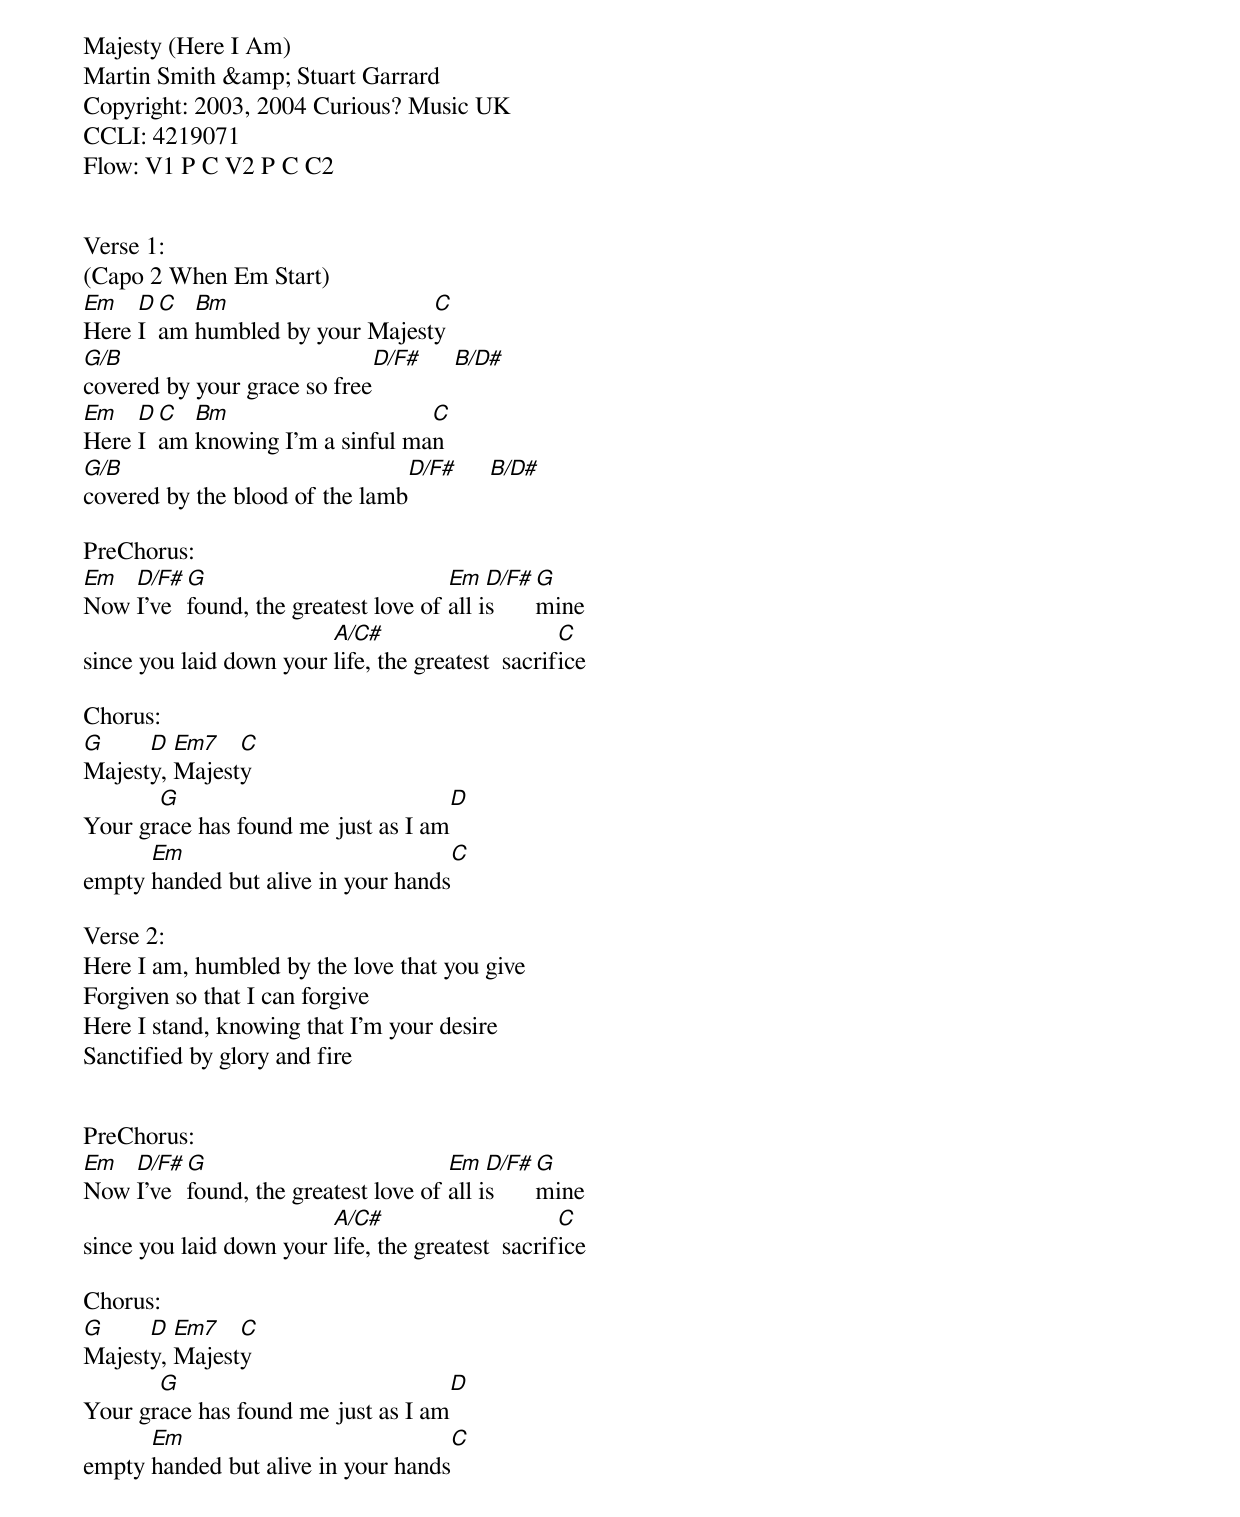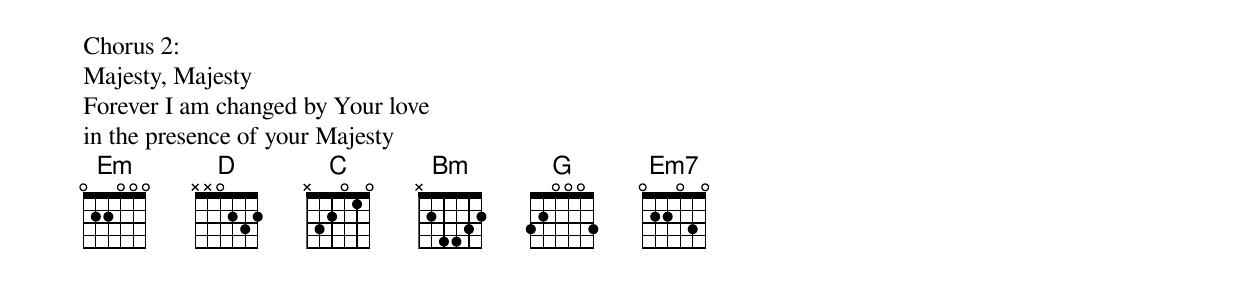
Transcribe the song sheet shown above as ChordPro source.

Majesty (Here I Am)
Martin Smith &amp; Stuart Garrard
Copyright: 2003, 2004 Curious? Music UK
CCLI: 4219071
Flow: V1 P C V2 P C C2


Verse 1:
(Capo 2 When Em Start)
[Em]Here [D]I [C]am [Bm]humbled by your Majest[C]y
[G/B]covered by your grace so free[D/F#]     [B/D#]
[Em]Here [D]I [C]am [Bm]knowing I'm a sinful ma[C]n
[G/B]covered by the blood of the lamb[D/F#]     [B/D#]

PreChorus:
[Em]Now [D/F#]I've [G]found, the greatest love of [Em]all i[D/F#]s    [G]mine
since you laid down your [A/C#]life, the greatest  sacrif[C]ice

Chorus:
[G]Majest[D]y, [Em7]Majest[C]y
Your gr[G]ace has found me just as I am[D]
empty [Em]handed but alive in your hands[C]

Verse 2:
Here I am, humbled by the love that you give
Forgiven so that I can forgive
Here I stand, knowing that I'm your desire
Sanctified by glory and fire


PreChorus:
[Em]Now [D/F#]I've [G]found, the greatest love of [Em]all i[D/F#]s    [G]mine
since you laid down your [A/C#]life, the greatest  sacrif[C]ice

Chorus:
[G]Majest[D]y, [Em7]Majest[C]y
Your gr[G]ace has found me just as I am[D]
empty [Em]handed but alive in your hands[C]

Chorus 2:
Majesty, Majesty
Forever I am changed by Your love
in the presence of your Majesty
